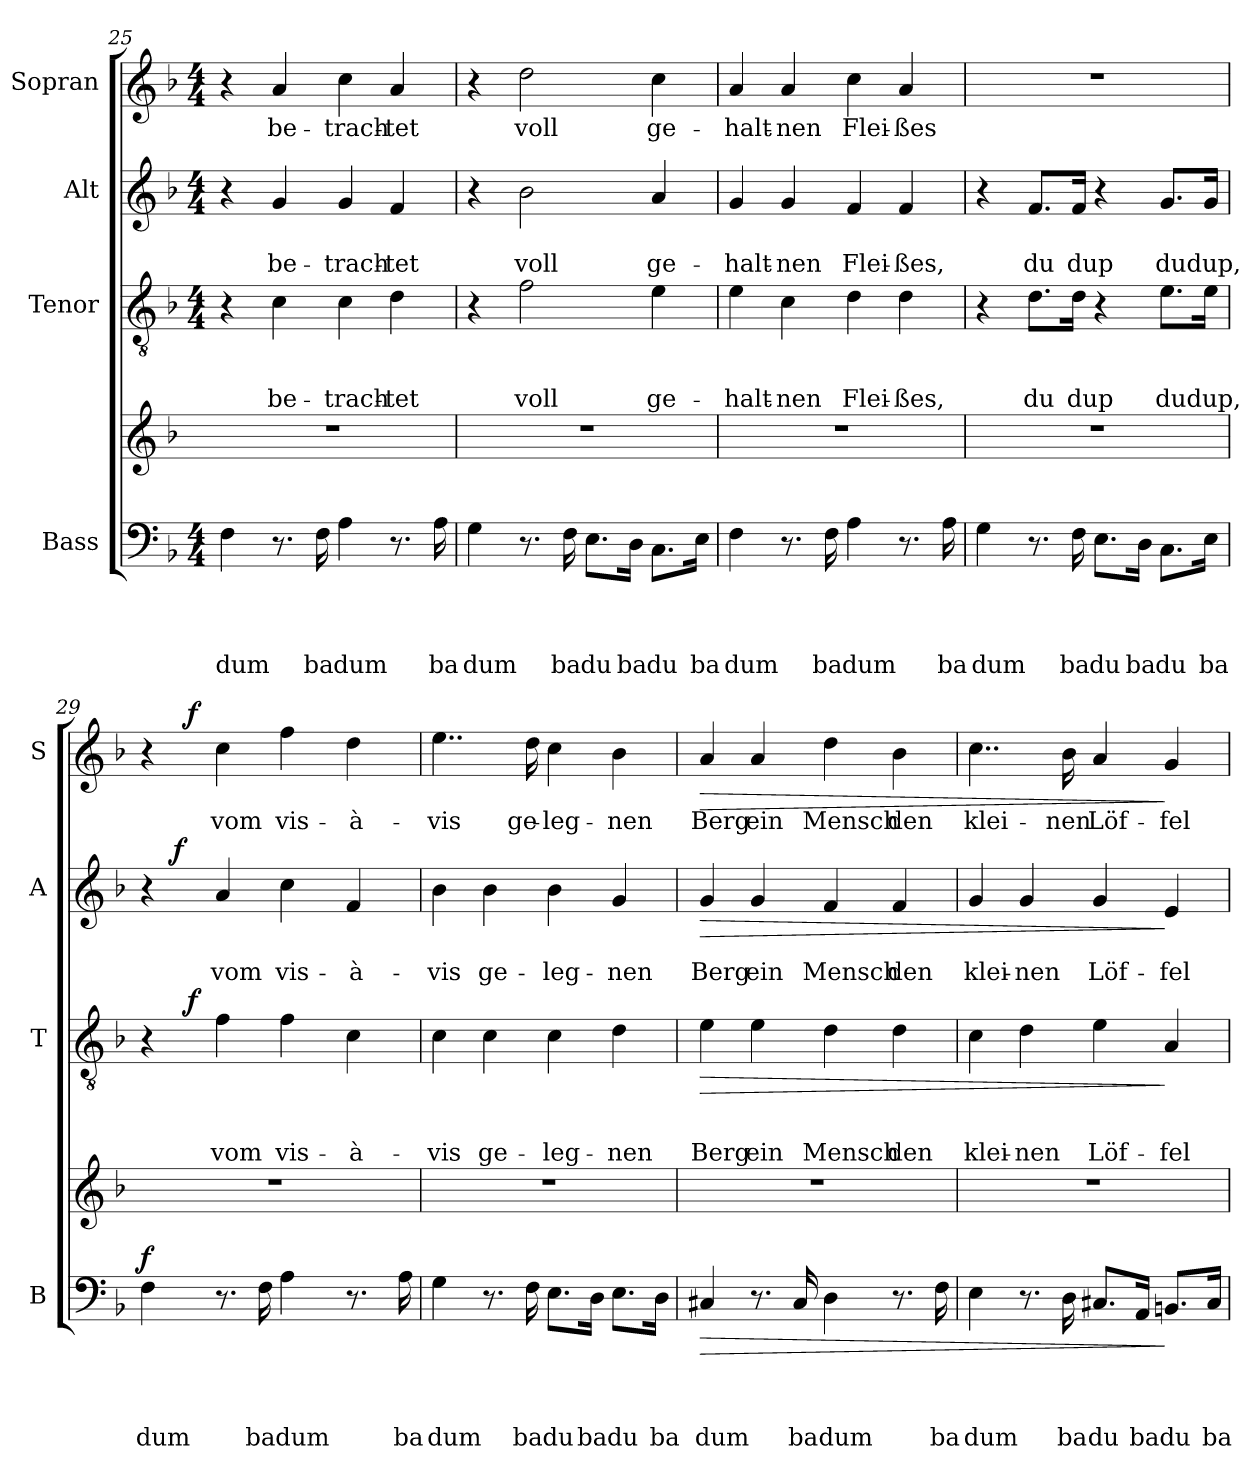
**kern	**text	**text	**text	**text	**dynam	**kern	**kern	**text	**text	**text	**dynam	**kern	**text	**text	**dynam	**kern	**text	**dynam
*part5	*part5	*part5	*part5	*part5	*part5	*part4	*part3	*part3	*part3	*part3	*part3	*part2	*part2	*part2	*part2	*part1	*part1	*part1
*staff5	*staff5	*staff5	*staff5	*staff5	*staff5	*staff4	*staff3	*staff3	*staff3	*staff3	*staff3	*staff2	*staff2	*staff2	*staff2	*staff1	*staff1	*staff1
*I"Bass	*	*	*	*	*	*	*I"Tenor	*	*	*	*	*I"Alt	*	*	*	*I"Sopran	*	*
*I'B	*	*	*	*	*	*	*I'T	*	*	*	*	*I'A	*	*	*	*I'S	*	*
!!LO:PB:g=z
*clefF4	*	*	*	*	*	*clefG2	*clefGv2	*	*	*	*	*clefG2	*	*	*	*clefG2	*	*
*k[b-]	*	*	*	*	*	*k[b-]	*k[b-]	*	*	*	*	*k[b-]	*	*	*	*k[b-]	*	*
*F:	*	*	*	*	*	*F:	*F:	*	*	*	*	*F:	*	*	*	*F:	*	*
*M4/4	*	*	*	*	*	*	*M4/4	*	*	*	*	*M4/4	*	*	*	*M4/4	*	*
=25	=25	=25	=25	=25	=25	=25	=25	=25	=25	=25	=25	=25	=25	=25	=25	=25	=25	=25
!	!	!	!	!LO:LY:b	!	!	!	!	!	!	!	!	!	!	!	!	!	!
4F\	.	.	.	dum	.	1r	4r	.	.	.	.	4r	.	.	.	4r	.	.
!	!	!	!	!	!	!	!	!	!	!LO:LY:b	!	!	!	!LO:LY:b	!	!	!LO:LY:b	!
8.r	.	.	.	.	.	.	4c\	.	.	be-	.	4g/	.	be-	.	4a/	be-	.
!	!	!	!	!LO:LY:b	!	!	!	!	!	!	!	!	!	!	!	!	!	!
16F\	.	.	.	ba	.	.	.	.	.	.	.	.	.	.	.	.	.	.
!	!	!	!	!LO:LY:b	!	!	!	!	!	!LO:LY:b	!	!	!	!LO:LY:b	!	!	!LO:LY:b	!
4A\	.	.	.	dum	.	.	4c\	.	.	-trach-	.	4g/	.	-trach-	.	4cc\	-trach-	.
!	!	!	!	!	!	!	!	!	!	!LO:LY:b:rj	!	!	!	!LO:LY:b:rj	!	!	!LO:LY:b:rj	!
8.r	.	.	.	.	.	.	4d\	.	.	-tet	.	4f/	.	-tet	.	4a/	-tet	.
!	!	!	!	!LO:LY:b	!	!	!	!	!	!	!	!	!	!	!	!	!	!
16A\	.	.	.	ba	.	.	.	.	.	.	.	.	.	.	.	.	.	.
=26	=26	=26	=26	=26	=26	=26	=26	=26	=26	=26	=26	=26	=26	=26	=26	=26	=26	=26
!	!	!	!	!LO:LY:b	!	!	!	!	!	!	!	!	!	!	!	!	!	!
4G\	.	.	.	dum	.	1r	4r	.	.	.	.	4r	.	.	.	4r	.	.
!	!	!	!	!	!	!	!	!	!	!LO:LY:b	!	!	!	!LO:LY:b	!	!	!LO:LY:b	!
8.r	.	.	.	.	.	.	2f\	.	.	voll	.	2b-\	.	voll	.	2dd\	voll	.
!	!	!	!	!LO:LY:b	!	!	!	!	!	!	!	!	!	!	!	!	!	!
16F\	.	.	.	ba	.	.	.	.	.	.	.	.	.	.	.	.	.	.
!	!	!	!	!LO:LY:b	!	!	!	!	!	!	!	!	!	!	!	!	!	!
8.E\L	.	.	.	du	.	.	.	.	.	.	.	.	.	.	.	.	.	.
!	!	!	!	!LO:LY:b	!	!	!	!	!	!	!	!	!	!	!	!	!	!
16D\Jk	.	.	.	ba	.	.	.	.	.	.	.	.	.	.	.	.	.	.
!	!	!	!	!LO:LY:b	!	!	!	!	!	!LO:LY:b	!	!	!	!LO:LY:b	!	!	!LO:LY:b	!
8.C\L	.	.	.	du	.	.	4e\	.	.	ge-	.	4a/	.	ge-	.	4cc\	ge-	.
!	!	!	!	!LO:LY:b	!	!	!	!	!	!	!	!	!	!	!	!	!	!
16E\Jk	.	.	.	ba	.	.	.	.	.	.	.	.	.	.	.	.	.	.
=27	=27	=27	=27	=27	=27	=27	=27	=27	=27	=27	=27	=27	=27	=27	=27	=27	=27	=27
!	!	!	!	!LO:LY:b	!	!	!	!	!	!LO:LY:b	!	!	!	!LO:LY:b	!	!	!LO:LY:b	!
4F\	.	.	.	dum	.	1r	4e\	.	.	-halt-	.	4g/	.	-halt-	.	4a/	-halt-	.
!	!	!	!	!	!	!	!	!	!	!LO:LY:b:rj	!	!	!	!LO:LY:b:rj	!	!	!LO:LY:b:rj	!
8.r	.	.	.	.	.	.	4c\	.	.	-nen	.	4g/	.	-nen	.	4a/	-nen	.
!	!	!	!	!LO:LY:b	!	!	!	!	!	!	!	!	!	!	!	!	!	!
16F\	.	.	.	ba	.	.	.	.	.	.	.	.	.	.	.	.	.	.
!	!	!	!	!LO:LY:b	!	!	!	!	!	!LO:LY:b	!	!	!	!LO:LY:b	!	!	!LO:LY:b	!
4A\	.	.	.	dum	.	.	4d\	.	.	Flei-	.	4f/	.	Flei-	.	4cc\	Flei-	.
!	!	!	!	!	!	!	!	!	!	!LO:LY:b:rj	!	!	!	!LO:LY:b:rj	!	!	!LO:LY:b	!
8.r	.	.	.	.	.	.	4d\	.	.	-ßes,	.	4f/	.	-ßes,	.	4a/	-ßes	.
!	!	!	!	!LO:LY:b	!	!	!	!	!	!	!	!	!	!	!	!	!	!
16A\	.	.	.	ba	.	.	.	.	.	.	.	.	.	.	.	.	.	.
=28	=28	=28	=28	=28	=28	=28	=28	=28	=28	=28	=28	=28	=28	=28	=28	=28	=28	=28
!	!	!	!	!LO:LY:b	!	!	!	!	!	!	!	!	!	!	!	!	!	!
4G\	.	.	.	dum	.	1r	4r	.	.	.	.	4r	.	.	.	1r	.	.
!	!	!	!	!	!	!	!	!	!	!LO:LY:b	!	!	!	!LO:LY:b	!	!	!	!
8.r	.	.	.	.	.	.	8.d\L	.	.	du	.	8.f/L	.	du	.	.	.	.
!	!	!	!	!LO:LY:b	!	!	!	!	!	!LO:LY:b	!	!	!	!LO:LY:b	!	!	!	!
16F\	.	.	.	ba	.	.	16d\Jk	.	.	dup	.	16f/Jk	.	dup	.	.	.	.
!	!	!	!	!LO:LY:b	!	!	!	!	!	!	!	!	!	!	!	!	!	!
8.E\L	.	.	.	du	.	.	4r	.	.	.	.	4r	.	.	.	.	.	.
!	!	!	!	!LO:LY:b	!	!	!	!	!	!	!	!	!	!	!	!	!	!
16D\Jk	.	.	.	ba	.	.	.	.	.	.	.	.	.	.	.	.	.	.
!	!	!	!	!LO:LY:b	!	!	!	!	!	!LO:LY:b	!	!	!	!LO:LY:b	!	!	!	!
8.C\L	.	.	.	du	.	.	8.e\L	.	.	du	.	8.g/L	.	du	.	.	.	.
!	!	!	!	!LO:LY:b	!	!	!	!	!	!LO:LY:b	!	!	!	!LO:LY:b	!	!	!	!
16E\Jk	.	.	.	ba	.	.	16e\Jk	.	.	dup,	.	16g/Jk	.	dup,	.	.	.	.
!!LO:LB:g=z
=29	=29	=29	=29	=29	=29	=29	=29	=29	=29	=29	=29	=29	=29	=29	=29	=29	=29	=29
!	!	!	!	!LO:LY:b	!LO:DY:a	!	!	!	!	!	!	!	!	!	!	!	!	!
*	*	*	*	*	*	*	*^	*	*	*	*	*^	*	*	*	*^	*	*
4F\	.	.	.	dum	f	1r	4r	8ryy	.	.	.	.	4r	8ryy	.	.	.	4r	8ryy	.	.
!	!	!	!	!	!	!	!	!	!	!	!	!	!	!	!	!	!LO:DY:a	!	!	!	!
.	.	.	.	.	.	.	.	32ryy	.	.	.	.	.	2..ryy	.	.	f	.	32ryy	.	.
!	!	!	!	!	!	!	!	!	!	!	!	!LO:DY:a	!	!	!	!	!	!	!	!	!LO:DY:a
.	.	.	.	.	.	.	.	2ryy	.	.	.	f	.	.	.	.	.	.	2ryy	.	f
!	!	!	!	!	!	!	!	!	!	!	!LO:LY:b	!	!	!	!	!LO:LY:b	!	!	!	!LO:LY:b	!
8.r	.	.	.	.	.	.	4f\	.	.	.	vom	.	4a/	.	.	vom	.	4cc\	.	vom	.
!	!	!	!	!LO:LY:b	!	!	!	!	!	!	!	!	!	!	!	!	!	!	!	!	!
16F\	.	.	.	ba	.	.	.	.	.	.	.	.	.	.	.	.	.	.	.	.	.
!	!	!	!	!LO:LY:b	!	!	!	!	!	!	!LO:LY:b	!	!	!	!	!LO:LY:b	!	!	!	!LO:LY:b	!
4A\	.	.	.	dum	.	.	4f\	.	.	.	vis-	.	4cc\	.	.	vis-	.	4ff\	.	vis-	.
.	.	.	.	.	.	.	.	4ryy	.	.	.	.	.	.	.	.	.	.	4ryy	.	.
!	!	!	!	!	!	!	!	!	!	!	!LO:LY:b	!	!	!	!	!LO:LY:b	!	!	!	!LO:LY:b	!
8.r	.	.	.	.	.	.	4c\	.	.	.	-à-	.	4f/	.	.	-à-	.	4dd\	.	-à-	.
.	.	.	.	.	.	.	.	16.ryy	.	.	.	.	.	.	.	.	.	.	16.ryy	.	.
!	!	!	!	!LO:LY:b	!	!	!	!	!	!	!	!	!	!	!	!	!	!	!	!	!
16A\	.	.	.	ba	.	.	.	.	.	.	.	.	.	.	.	.	.	.	.	.	.
=30	=30	=30	=30	=30	=30	=30	=30	=30	=30	=30	=30	=30	=30	=30	=30	=30	=30	=30	=30	=30	=30
!	!	!	!	!LO:LY:b	!	!	!	!	!	!	!LO:LY:b	!	!	!	!	!LO:LY:b	!	!	!	!LO:LY:b	!
*	*	*	*	*	*	*	*v	*v	*	*	*	*	*	*	*	*	*	*v	*v	*	*
*	*	*	*	*	*	*	*	*	*	*	*	*v	*v	*	*	*	*	*	*
4G\	.	.	.	dum	.	1r	4c\	.	.	-vis	.	4b-\	.	-vis	.	4..ee\	-vis	.
!	!	!	!	!	!	!	!	!	!	!LO:LY:b	!	!	!	!LO:LY:b	!	!	!	!
8.r	.	.	.	.	.	.	4c\	.	.	ge-	.	4b-\	.	ge-	.	.	.	.
!	!	!	!	!LO:LY:b	!	!	!	!	!	!	!	!	!	!	!	!	!LO:LY:b	!
16F\	.	.	.	ba	.	.	.	.	.	.	.	.	.	.	.	16dd\	ge-	.
!	!	!	!	!LO:LY:b	!	!	!	!	!	!LO:LY:b	!	!	!	!LO:LY:b	!	!	!LO:LY:b:rj	!
8.E\L	.	.	.	du	.	.	4c\	.	.	-leg-	.	4b-\	.	-leg-	.	4cc\	-leg-	.
!	!	!	!	!LO:LY:b	!	!	!	!	!	!	!	!	!	!	!	!	!	!
16D\Jk	.	.	.	ba	.	.	.	.	.	.	.	.	.	.	.	.	.	.
!	!	!	!	!LO:LY:b	!	!	!	!	!	!LO:LY:b	!	!	!	!LO:LY:b	!	!	!LO:LY:b	!
8.E\L	.	.	.	du	.	.	4d\	.	.	-nen	.	4g/	.	-nen	.	4b-\	-nen	.
!	!	!	!	!LO:LY:b	!	!	!	!	!	!	!	!	!	!	!	!	!	!
16D\Jk	.	.	.	ba	.	.	.	.	.	.	.	.	.	.	.	.	.	.
=31	=31	=31	=31	=31	=31	=31	=31	=31	=31	=31	=31	=31	=31	=31	=31	=31	=31	=31
!	!	!	!	!LO:LY:b	!LO:HP:b	!	!	!	!	!LO:LY:b	!LO:HP:b	!	!	!LO:LY:b	!LO:HP:b	!	!LO:LY:b	!LO:HP:b
4C#X/	.	.	.	dum	>	1r	4e\	.	.	Berg	>	4g/	.	Berg	>	4a/	Berg	>
!	!	!	!	!	!	!	!	!	!	!LO:LY:b	!	!	!	!LO:LY:b	!	!	!LO:LY:b	!
8.r	.	.	.	.	.	.	4e\	.	.	ein	.	4g/	.	ein	.	4a/	ein	.
!	!	!	!	!LO:LY:b	!	!	!	!	!	!	!	!	!	!	!	!	!	!
16C#/	.	.	.	ba	.	.	.	.	.	.	.	.	.	.	.	.	.	.
!	!	!	!	!LO:LY:b	!	!	!	!	!	!LO:LY:b	!	!	!	!LO:LY:b	!	!	!LO:LY:b	!
4D\	.	.	.	dum	.	.	4d\	.	.	Mensch	.	4f/	.	Mensch	.	4dd\	Mensch	.
!	!	!	!	!	!	!	!	!	!	!LO:LY:b	!	!	!	!LO:LY:b	!	!	!LO:LY:b	!
8.r	.	.	.	.	.	.	4d\	.	.	den	.	4f/	.	den	.	4b-\	den	.
!	!	!	!	!LO:LY:b	!	!	!	!	!	!	!	!	!	!	!	!	!	!
16F\	.	.	.	ba	.	.	.	.	.	.	.	.	.	.	.	.	.	.
=32	=32	=32	=32	=32	=32	=32	=32	=32	=32	=32	=32	=32	=32	=32	=32	=32	=32	=32
!	!	!	!	!LO:LY:b	!	!	!	!	!	!LO:LY:b	!	!	!	!LO:LY:b	!	!	!LO:LY:b	!
4E\	.	.	.	dum	.	1r	4c\	.	.	klei-	.	4g/	.	klei-	.	4..cc\	klei-	.
!	!	!	!	!	!	!	!	!	!	!LO:LY:b:rj	!	!	!	!LO:LY:b:rj	!	!	!	!
8.r	.	.	.	.	.	.	4d\	.	.	-nen	.	4g/	.	-nen	.	.	.	.
!	!	!	!	!LO:LY:b	!	!	!	!	!	!	!	!	!	!	!	!	!LO:LY:b	!
16D\	.	.	.	ba	.	.	.	.	.	.	.	.	.	.	.	16b-\	-nen	.
!	!	!	!	!LO:LY:b	!	!	!	!	!	!LO:LY:b	!	!	!	!LO:LY:b	!	!	!LO:LY:b	!
8.C#X/L	.	.	.	du	.	.	4e\	.	.	Löf-	.	4g/	.	Löf-	.	4a/	Löf-	.
!	!	!	!	!LO:LY:b	!	!	!	!	!	!	!	!	!	!	!	!	!	!
16AA/Jk	.	.	.	ba	.	.	.	.	.	.	.	.	.	.	.	.	.	.
!	!	!	!	!LO:LY:b	!	!	!	!	!	!LO:LY:b	!	!	!	!LO:LY:b	!	!	!LO:LY:b	!
8.BBn/L	.	.	.	du	]	.	4A/	.	.	-fel-	]	4e/	.	-fel-	]	4g/	-fel-	]
!	!	!	!	!LO:LY:b	!	!	!	!	!	!	!	!	!	!	!	!	!	!
16C#/Jk	.	.	.	ba	.	.	.	.	.	.	.	.	.	.	.	.	.	.
=	=	=	=	=	=	=	=	=	=	=	=	=	=	=	=	=	=	=
*-	*-	*-	*-	*-	*-	*-	*-	*-	*-	*-	*-	*-	*-	*-	*-	*-	*-	*-
